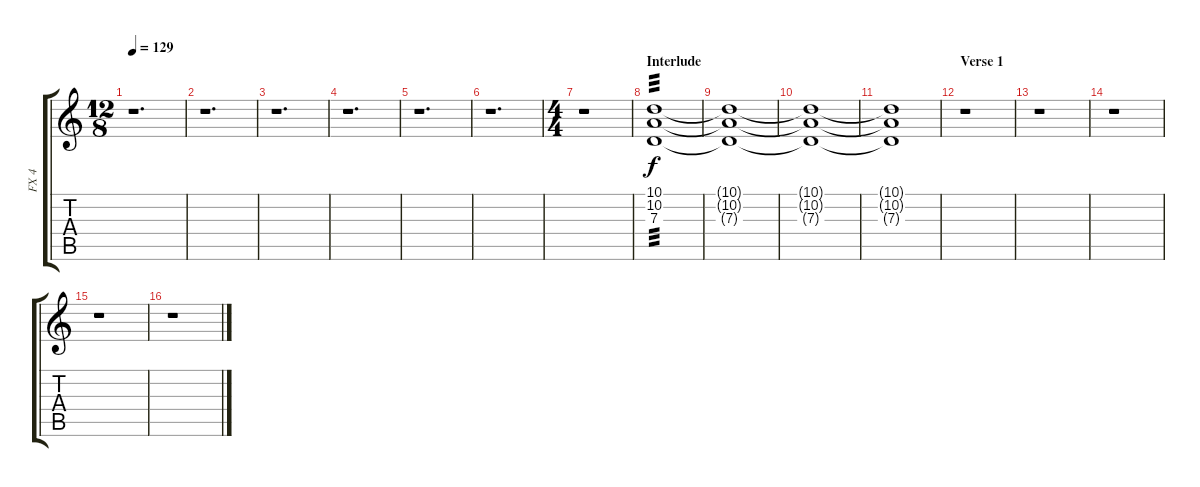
\track ("FX 4" "FX 4") {instrument steeldrums}
\staff {score tabs}
\tuning (E4 B3 G3 D3 A2 D2) {hide}
\ts (12 8)
\tempo 129
\clef g2
\ks c
r.1{d dy f} |
r.1{d} |
r.1{d} |
r.1{d} |
r.1{d} |
r.1{d} |
\ts (4 4)
r.1 |
\section ("" "Interlude")
(10.1 10.2 7.3).1{tp 3} |
(10.1{t} 10.2{t} 7.3{t}).1 |
(10.1{t} 10.2{t} 7.3{t}).1 |
(10.1{t} 10.2{t} 7.3{t}).1 |
\section ("" "Verse 1")
r.1 |
r.1 |
r.1 |
r.1 |
r.1
